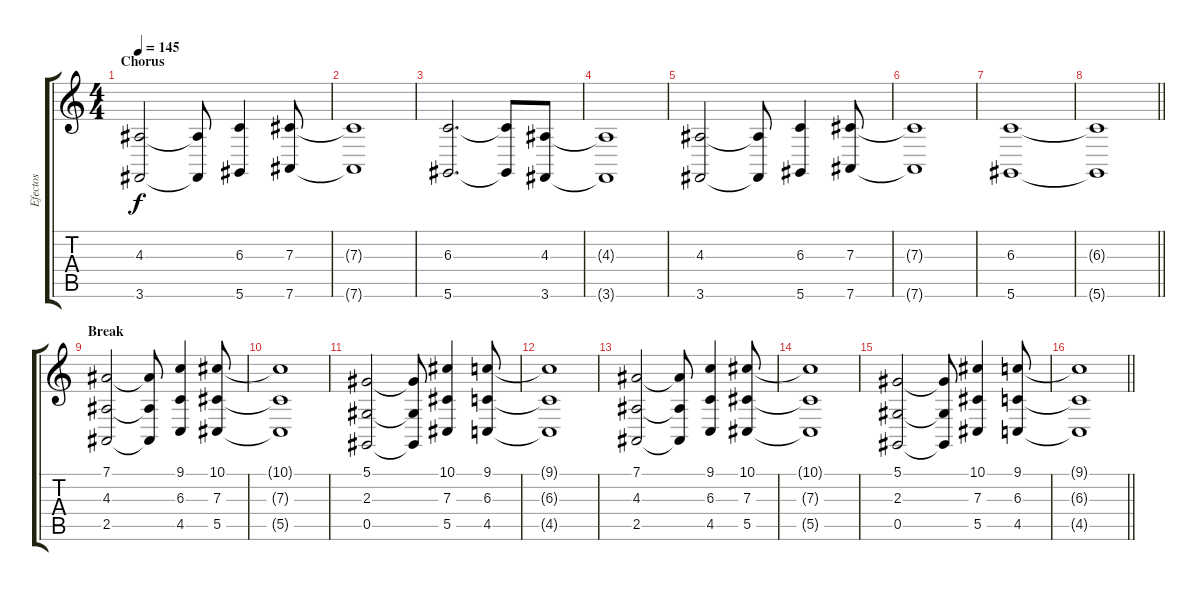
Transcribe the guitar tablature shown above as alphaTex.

\track ("Efectos" "Efectos") {instrument stringensemble1}
\staff {score tabs}
\tuning (Eb4 Bb3 Gb3 Db3 Ab2 Eb2) {hide}
\ts (4 4)
\section ("" "Chorus")
\tempo 145
\clef g2
\ks c
(4.3 3.6).2{dy f} (4.3{t} 3.6{t}).8 (6.3 5.6).4 (7.3 7.6).8 |
(7.3{t} 7.6{t}).1 |
(6.3 5.6).2{d} (6.3{t} 5.6{t}).8 (4.3 3.6).8 |
(4.3{t} 3.6{t}).1 |
(4.3 3.6).2 (4.3{t} 3.6{t}).8 (6.3 5.6).4 (7.3 7.6).8 |
(7.3{t} 7.6{t}).1 |
(6.3 5.6).1 |
\barLineRight lightlight
(6.3{t} 5.6{t}).1 |
\section ("" "Break")
(7.1 4.3 2.5).2 (7.1{t} 4.3{t} 2.5{t}).8 (9.1 6.3 4.5).4 (10.1 7.3 5.5).8 |
(10.1{t} 7.3{t} 5.5{t}).1 |
(5.1 2.3 0.5).2 (5.1{t} 2.3{t} 0.5{t}).8 (10.1 7.3 5.5).4 (9.1 6.3 4.5).8 |
(9.1{t} 6.3{t} 4.5{t}).1 |
(7.1 4.3 2.5).2 (7.1{t} 4.3{t} 2.5{t}).8 (9.1 6.3 4.5).4 (10.1 7.3 5.5).8 |
(10.1{t} 7.3{t} 5.5{t}).1 |
(5.1 2.3 0.5).2 (5.1{t} 2.3{t} 0.5{t}).8 (10.1 7.3 5.5).4 (9.1 6.3 4.5).8 |
\barLineRight lightlight
(9.1{t} 6.3{t} 4.5{t}).1
